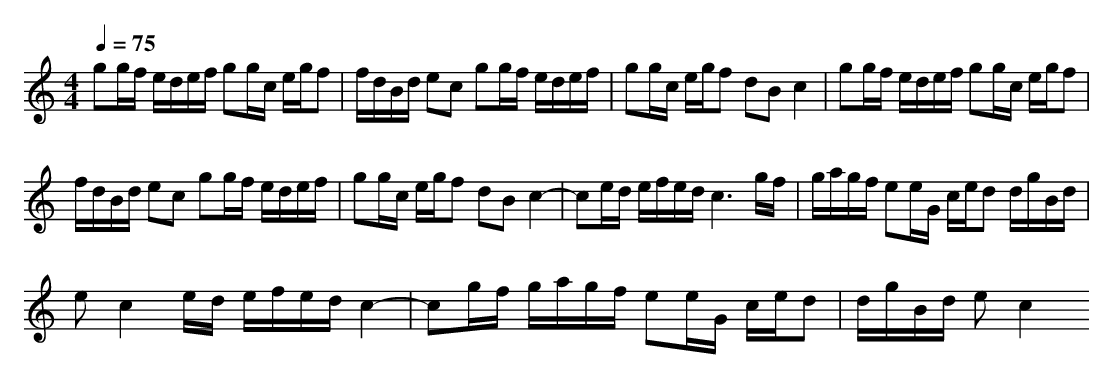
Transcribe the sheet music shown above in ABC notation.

X:1
T:
M: 4/4
L: 1/8
Q:1/4=75
K:C % 0 sharps
gg/2f/2 e/2d/2e/2f/2 gg/2c/2 e/2g/2f|f/2d/2B/2d/2 ec gg/2f/2 e/2d/2e/2f/2|gg/2c/2 e/2g/2f dB c2|gg/2f/2 e/2d/2e/2f/2 gg/2c/2 e/2g/2f|
f/2d/2B/2d/2 ec gg/2f/2 e/2d/2e/2f/2|gg/2c/2 e/2g/2f dB c2-|ce/2d/2 e/2f/2e/2d/2 c3g/2f/2|g/2a/2g/2f/2 ee/2G/2 c/2e/2d d/2g/2B/2d/2|
ec2e/2d/2 e/2f/2e/2d/2 c2-|cg/2f/2 g/2a/2g/2f/2 ee/2G/2 c/2e/2d|d/2g/2B/2d/2 ec2
